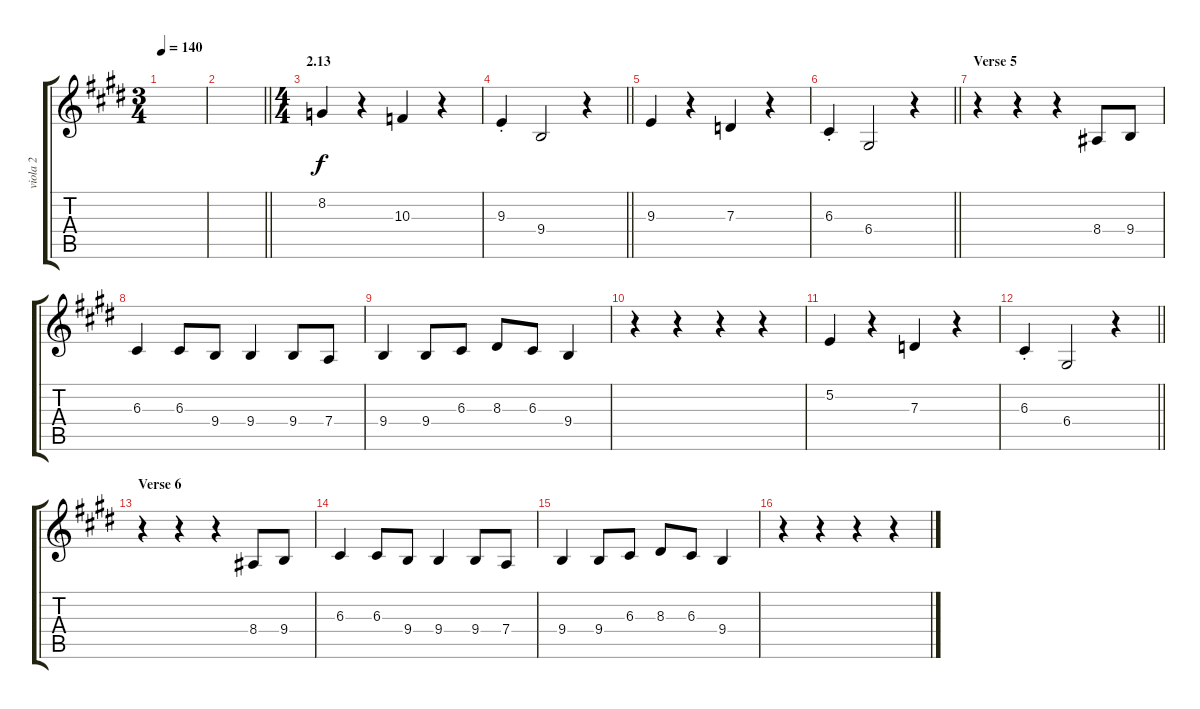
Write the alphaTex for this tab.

\track ("viola 2" "viola 2") {instrument viola}
\staff {score tabs}
\tuning (E4 B3 G3 D3 A2 E2) {hide}
\ts (3 4)
\tempo 140
\clef g2
\ks e
|
\barLineRight lightlight
|
\ts (4 4)
\section ("" "2.13")
8.2.4 r.4 10.3.4 r.4 |
\barLineRight lightlight
9.3{st}.4 9.4.2 r.4 |
9.3.4 r.4 7.3.4 r.4 |
\barLineRight lightlight
6.3{st}.4 6.4.2 r.4 |
\section ("" "Verse 5")
r.4 r.4 r.4 8.4.8 9.4.8 |
6.3.4 6.3.8 9.4.8 9.4.4 9.4.8 7.4.8 |
9.4.4 9.4.8 6.3.8 8.3.8 6.3.8 9.4.4 |
r.4 r.4 r.4 r.4 |
5.2.4 r.4 7.3.4 r.4 |
\barLineRight lightlight
6.3{st}.4 6.4.2 r.4 |
\section ("" "Verse 6")
r.4 r.4 r.4 8.4.8 9.4.8 |
6.3.4 6.3.8 9.4.8 9.4.4 9.4.8 7.4.8 |
9.4.4 9.4.8 6.3.8 8.3.8 6.3.8 9.4.4 |
r.4 r.4 r.4 r.4
